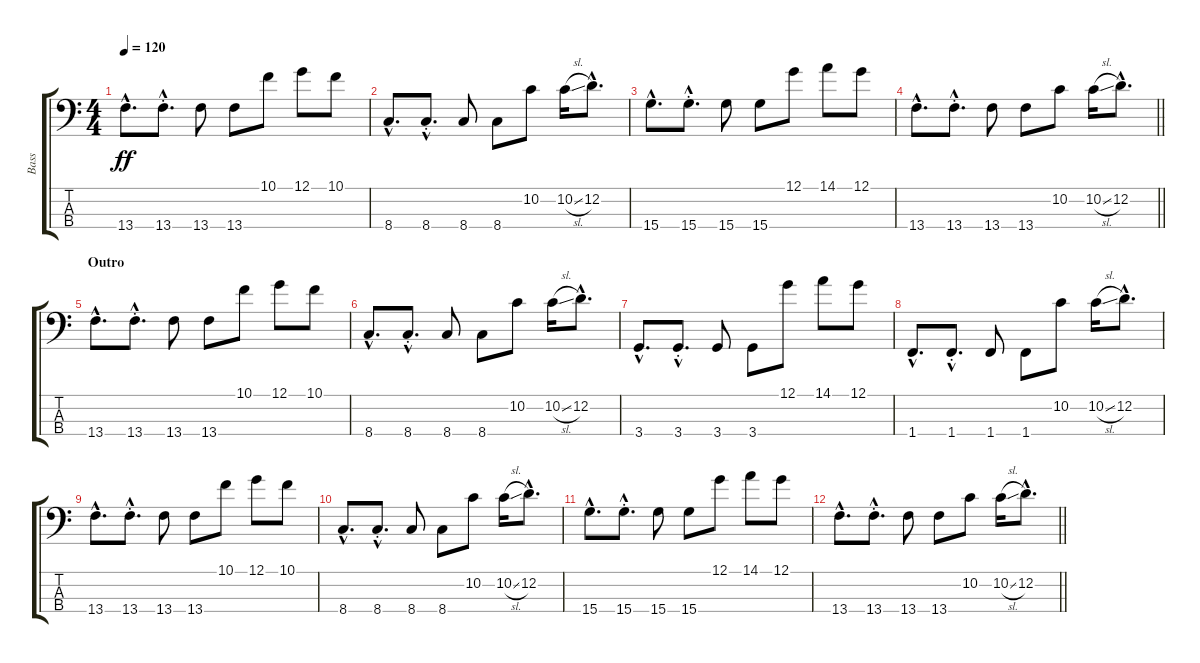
\track ("Bass" "Bass") {instrument electricbassfinger}
\staff {score tabs}
\tuning (G2 D2 A1 E1) {hide}
\ts (4 4)
\tempo 120
\clef f4
\ks c
13.4{hac}.8{d dy ff} 13.4{hac st}.8{d} 13.4.8 13.4.8 10.1.8 12.1.8 10.1.8 |
8.4{hac}.8{d} 8.4{hac st}.8{d} 8.4.8 8.4.8 10.2.8 10.2{sl}.16 12.2{hac}.8{d} |
15.4{hac}.8{d} 15.4{hac st}.8{d} 15.4.8 15.4.8 12.1.8 14.1.8 12.1.8 |
\barLineRight lightlight
13.4{hac}.8{d} 13.4{hac st}.8{d} 13.4.8 13.4.8 10.2.8 10.2{sl}.16 12.2{hac}.8{d} |
\section ("" "Outro")
13.4{hac}.8{d} 13.4{hac st}.8{d} 13.4.8 13.4.8 10.1.8 12.1.8 10.1.8 |
8.4{hac}.8{d} 8.4{hac st}.8{d} 8.4.8 8.4.8 10.2.8 10.2{sl}.16 12.2{hac}.8{d} |
3.4{hac}.8{d} 3.4{hac st}.8{d} 3.4.8 3.4.8 12.1.8 14.1.8 12.1.8 |
1.4{hac}.8{d} 1.4{hac st}.8{d} 1.4.8 1.4.8 10.2.8 10.2{sl}.16 12.2{hac}.8{d} |
13.4{hac}.8{d} 13.4{hac st}.8{d} 13.4.8 13.4.8 10.1.8 12.1.8 10.1.8 |
8.4{hac}.8{d} 8.4{hac st}.8{d} 8.4.8 8.4.8 10.2.8 10.2{sl}.16 12.2{hac}.8{d} |
15.4{hac}.8{d} 15.4{hac st}.8{d} 15.4.8 15.4.8 12.1.8 14.1.8 12.1.8 |
\barLineRight lightlight
13.4{hac}.8{d} 13.4{hac st}.8{d} 13.4.8 13.4.8 10.2.8 10.2{sl}.16 12.2{hac}.8{d}
